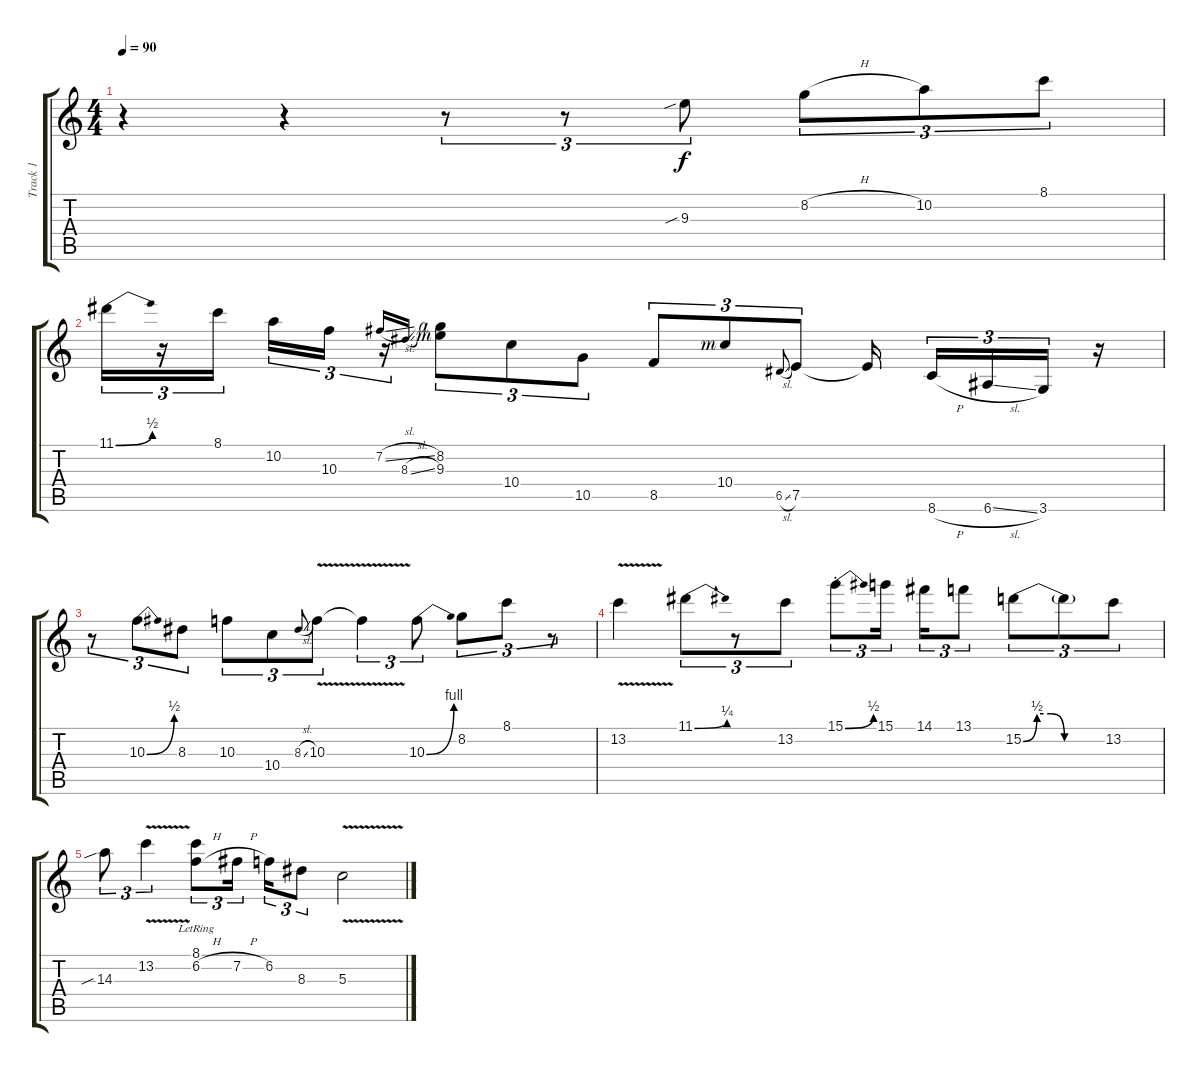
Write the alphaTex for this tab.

\track ("Track 1" "Track 1") {instrument overdrivenguitar}
\staff {score tabs}
\tuning (E4 B3 G3 D3 A2 E2) {hide}
\ts (4 4)
\tempo 90
\clef g2
\ks c
r.4{dy f instrument overdrivenguitar} r.4 r.8{tu (3 2)} r.8{tu (3 2)} 9.3{sib}.8{tu (3 2)} 8.2{h}.8{tu (3 2)} 10.2.8{tu (3 2)} 8.1.8{tu (3 2)} |
11.1{be (bend 0 0 60 2)}.16{tu (3 2)} r.16{tu (3 2)} 8.1.16{tu (3 2) beam splitsecondary} 10.2.16{tu (3 2)} 10.3.16{tu (3 2)} r.16{tu (3 2)} 7.2{sl}.16{gr onbeat} 8.3{sl}.16{gr onbeat} (8.2{rf 4} 9.3{rf 3}).8{tu (3 2)} 10.4.8{tu (3 2)} 10.5.8{tu (3 2)} 8.5.8{tu (3 2)} 10.4{rf 3}.8{tu (3 2)} 6.5{sl}.8{gr onbeat} 7.5.8{tu (3 2)} 7.5{t}.16{beam splitsecondary} 8.6{h}.16{tu (3 2)} 6.6{sl}.16{tu (3 2)} 3.6.16{tu (3 2)} r.16 |
r.8{tu (3 2)} 10.3{be (bend 0 0 60 2)}.8{tu (3 2)} 8.3.8{tu (3 2)} 10.3.8{tu (3 2)} 10.4.8{tu (3 2)} 8.3{sl}.8{gr onbeat} 10.3{v}.8{tu (3 2)} 10.3{t}.4{tu (3 2)} 10.3{be (bend 0 0 60 4)}.8{tu (3 2)} 8.2.8{tu (3 2)} 8.1.8{tu (3 2)} r.8{tu (3 2)} |
13.2{v}.4 11.1{be (bend 0 0 60 1)}.8{tu (3 2)} r.8{tu (3 2)} 13.2.8{tu (3 2)} 15.1{be (bend 0 0 60 2) st}.8{tu (3 2)} 15.1.16{tu (3 2)} 14.1.16{tu (3 2)} 13.1.8{tu (3 2)} 15.2{be (custom 0 0 10 2 20 2 30 0 60 0)}.8{tu (3 2)} 15.2{t}.8{tu (3 2)} 13.2.8{tu (3 2)} |
14.3{sib}.8{tu (3 2)} 13.2{v}.4{tu (3 2)} (8.1{lr} 6.2{h}).8{tu (3 2)} 7.2{h}.16{tu (3 2)} 6.2.16{tu (3 2)} 8.3.8{tu (3 2)} 5.3{v}.2
